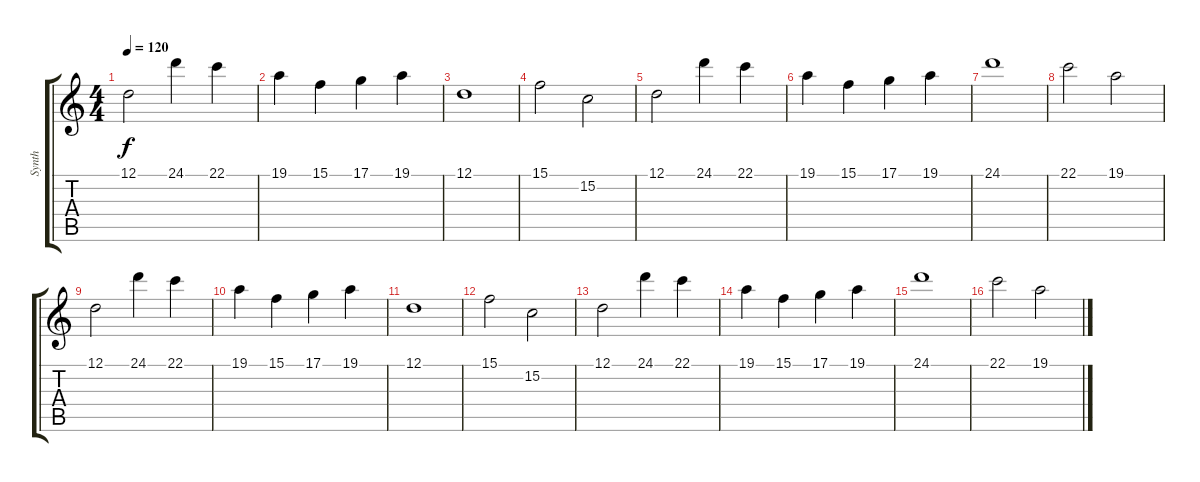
\track ("Synth" "Synth") {instrument tremolostrings}
\staff {score tabs}
\tuning (D4 A3 F3 C3 G2 D2) {hide}
\ts (4 4)
\tempo 120
\clef g2
\ks c
12.1.2{dy f} 24.1.4 22.1.4 |
19.1.4 15.1.4 17.1.4 19.1.4 |
12.1.1 |
15.1.2 15.2.2 |
12.1.2 24.1.4 22.1.4 |
19.1.4 15.1.4 17.1.4 19.1.4 |
24.1.1 |
22.1.2 19.1.2 |
12.1.2 24.1.4 22.1.4 |
19.1.4 15.1.4 17.1.4 19.1.4 |
12.1.1 |
15.1.2 15.2.2 |
12.1.2 24.1.4 22.1.4 |
19.1.4 15.1.4 17.1.4 19.1.4 |
24.1.1 |
22.1.2 19.1.2
